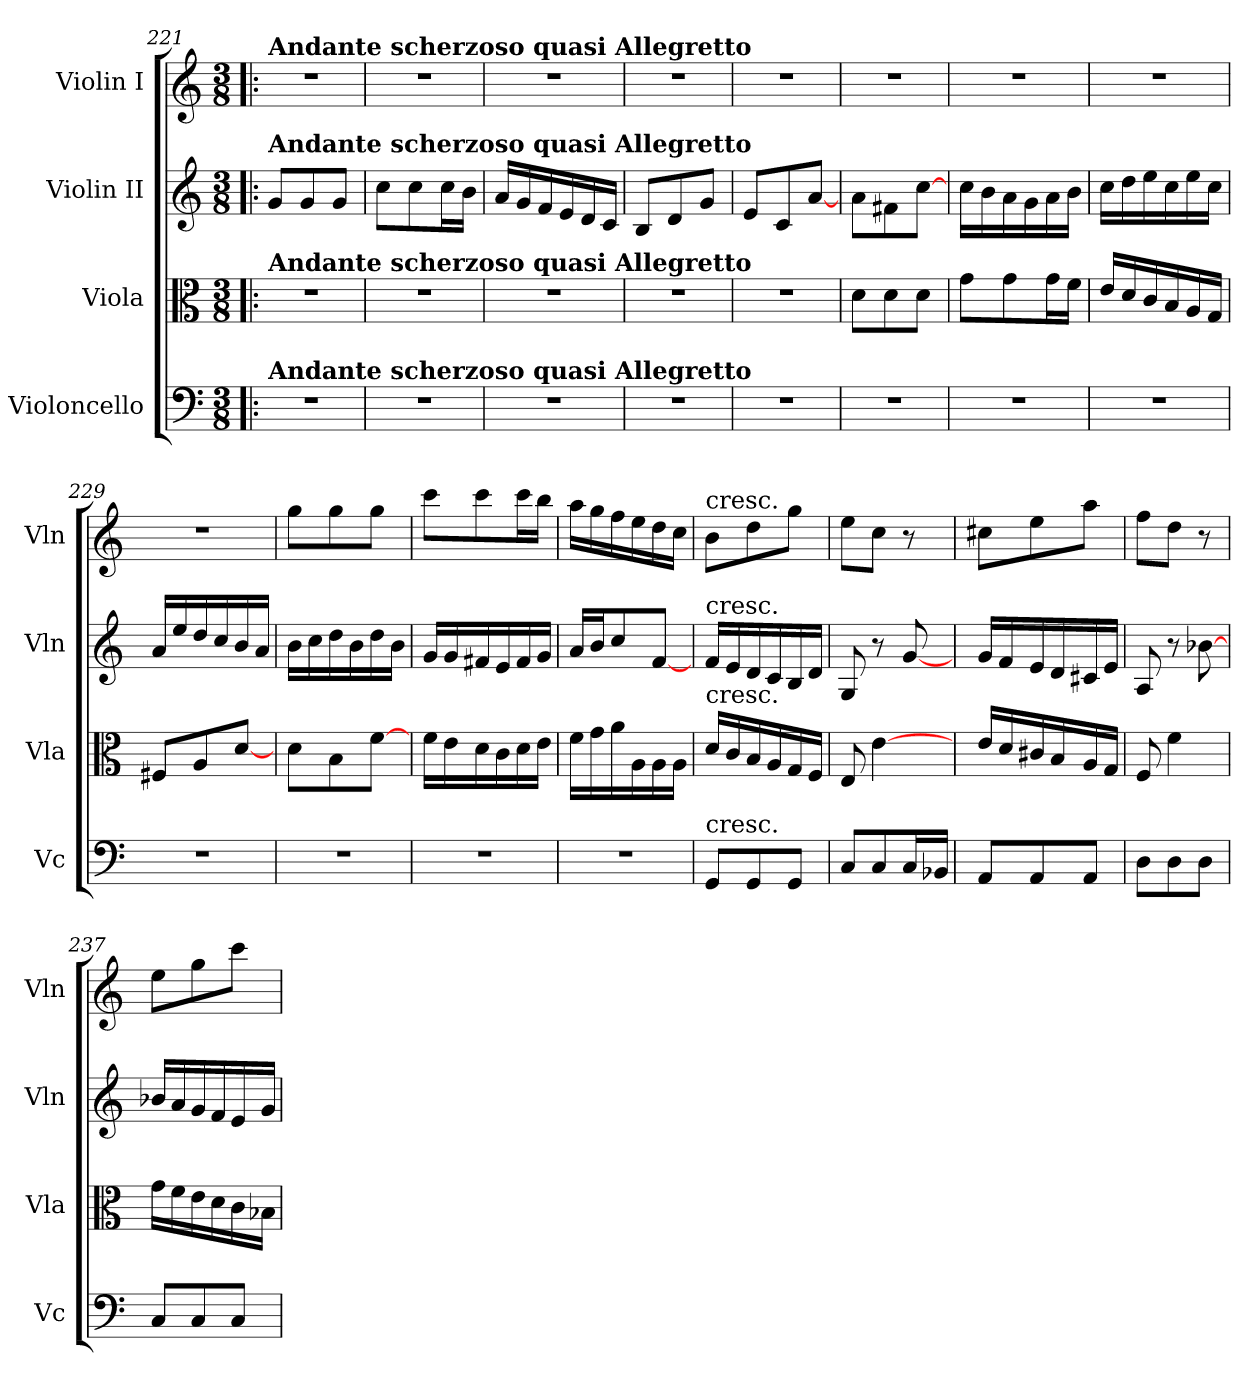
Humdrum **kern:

**kern	**kern	**kern	**kern
*part4	*part3	*part2	*part1
*staff4	*staff3	*staff2	*staff1
*I"Violoncello	*I"Viola	*I"Violin II	*I"Violin I
*I'Vc	*I'Vla	*I'Vln	*I'Vln
*clefF4	*clefC3	*clefG2	*clefG2
*k[]	*k[]	*k[]	*k[]
*C:	*C:	*C:	*C:
*M3/8	*M3/8	*M3/8	*M3/8
=221!|:	=221!|:	=221!|:	=221!|:
!	!	!	!LO:TX:a:B:t=Andante scherzoso quasi Allegretto
!	!	!LO:TX:a:B:t=Andante scherzoso quasi Allegretto	!
!	!LO:TX:a:B:t=Andante scherzoso quasi Allegretto	!	!
!LO:TX:a:B:t=Andante scherzoso quasi Allegretto	!	!	!
4.r	4.r	8g/L	4.r
.	.	8g/	.
.	.	8g/J	.
=222	=222	=222	=222
4.r	4.r	8cc\L	4.r
.	.	8cc\	.
.	.	16cc\L	.
.	.	16b\JJ	.
=223	=223	=223	=223
4.r	4.r	16a/LL	4.r
.	.	16g/	.
.	.	16f/	.
.	.	16e/	.
.	.	16d/	.
.	.	16c/JJ	.
=224	=224	=224	=224
4.r	4.r	8B/L	4.r
.	.	8d/	.
.	.	8g/J	.
=225	=225	=225	=225
4.r	4.r	8e/L	4.r
.	.	8c/	.
.	.	[8a/J	.
=226	=226	=226	=226
4.r	8d\L	8a\L	4.r
.	8d\	8f#X\	.
.	8d\J	[8cc\J	.
=227	=227	=227	=227
4.r	8g\L	16cc\LL	4.r
.	.	16b\	.
.	8g\	16a\	.
.	.	16g\	.
.	16g\L	16a\	.
.	16f\JJ	16b\JJ	.
=228	=228	=228	=228
4.r	16e/LL	16cc\LL	4.r
.	16d/	16dd\	.
.	16c/	16ee\	.
.	16B/	16cc\	.
.	16A/	16ee\	.
.	16G/JJ	16cc\JJ	.
=229	=229	=229	=229
4.r	8F#X/L	16a/LL	4.r
.	.	16ee/	.
.	8A/	16dd/	.
.	.	16cc/	.
.	[8d/J	16b/	.
.	.	16a/JJ	.
=230	=230	=230	=230
4.r	8d\L	16b\LL	8gg\L
.	.	16cc\	.
.	8B\	16dd\	8gg\
.	.	16b\	.
.	[8f\J	16dd\	8gg\J
.	.	16b\JJ	.
=231	=231	=231	=231
4.r	16f\LL	16g/LL	8ccc\L
.	16e\	16g/	.
.	16d\	16f#X/	8ccc\
.	16c\	16e/	.
.	16d\	16f#/	16ccc\L
.	16e\JJ	16g/JJ	16bb\JJ
=232	=232	=232	=232
4.r	16f\LL	16a/LL	16aa\LL
.	16g\	16b/J	16gg\
.	16a\	8cc/	16ff\
.	16A\	.	16ee\
.	16A\	[8f/J	16dd\
.	16A\JJ	.	16cc\JJ
=233	=233	=233	=233
!	!	!	!LO:TX:a:t=cresc.
!	!	!LO:TX:a:t=cresc.	!
!	!LO:TX:a:t=cresc.	!	!
!LO:TX:a:t=cresc.	!	!	!
8GG/L	16d/LL	16f/LL	8b\L
.	16c/	16e/	.
8GG/	16B/	16d/	8dd\
.	16A/	16c/	.
8GG/J	16G/	16B/	8gg\J
.	16F/JJ	16d/JJ	.
=234	=234	=234	=234
8C/L	8E	8G	8ee\L
8C/	[4e	8r	8cc\J
16C/L	.	[8g	8r
16BB-X/JJ	.	.	.
=235	=235	=235	=235
8AA/L	16e/LL	16g/LL	8cc#X\L
.	16d/	16f/	.
8AA/	16c#X/	16e/	8ee\
.	16B/	16d/	.
8AA/J	16A/	16c#X/	8aa\J
.	16G/JJ	16e/JJ	.
=236	=236	=236	=236
8D\L	8F	8A	8ff\L
8D\	4f	8r	8dd\J
8D\J	.	[8b-X	8r
=237	=237	=237	=237
8C/L	16g\LL	16b-X/LL	8ee\L
.	16f\	16a/	.
8C/	16e\	16g/	8gg\
.	16d\	16f/	.
8C/J	16c\	16e/	8ccc\J
.	16B-X\JJ	16g/JJ	.
=	=	=	=
*-	*-	*-	*-
